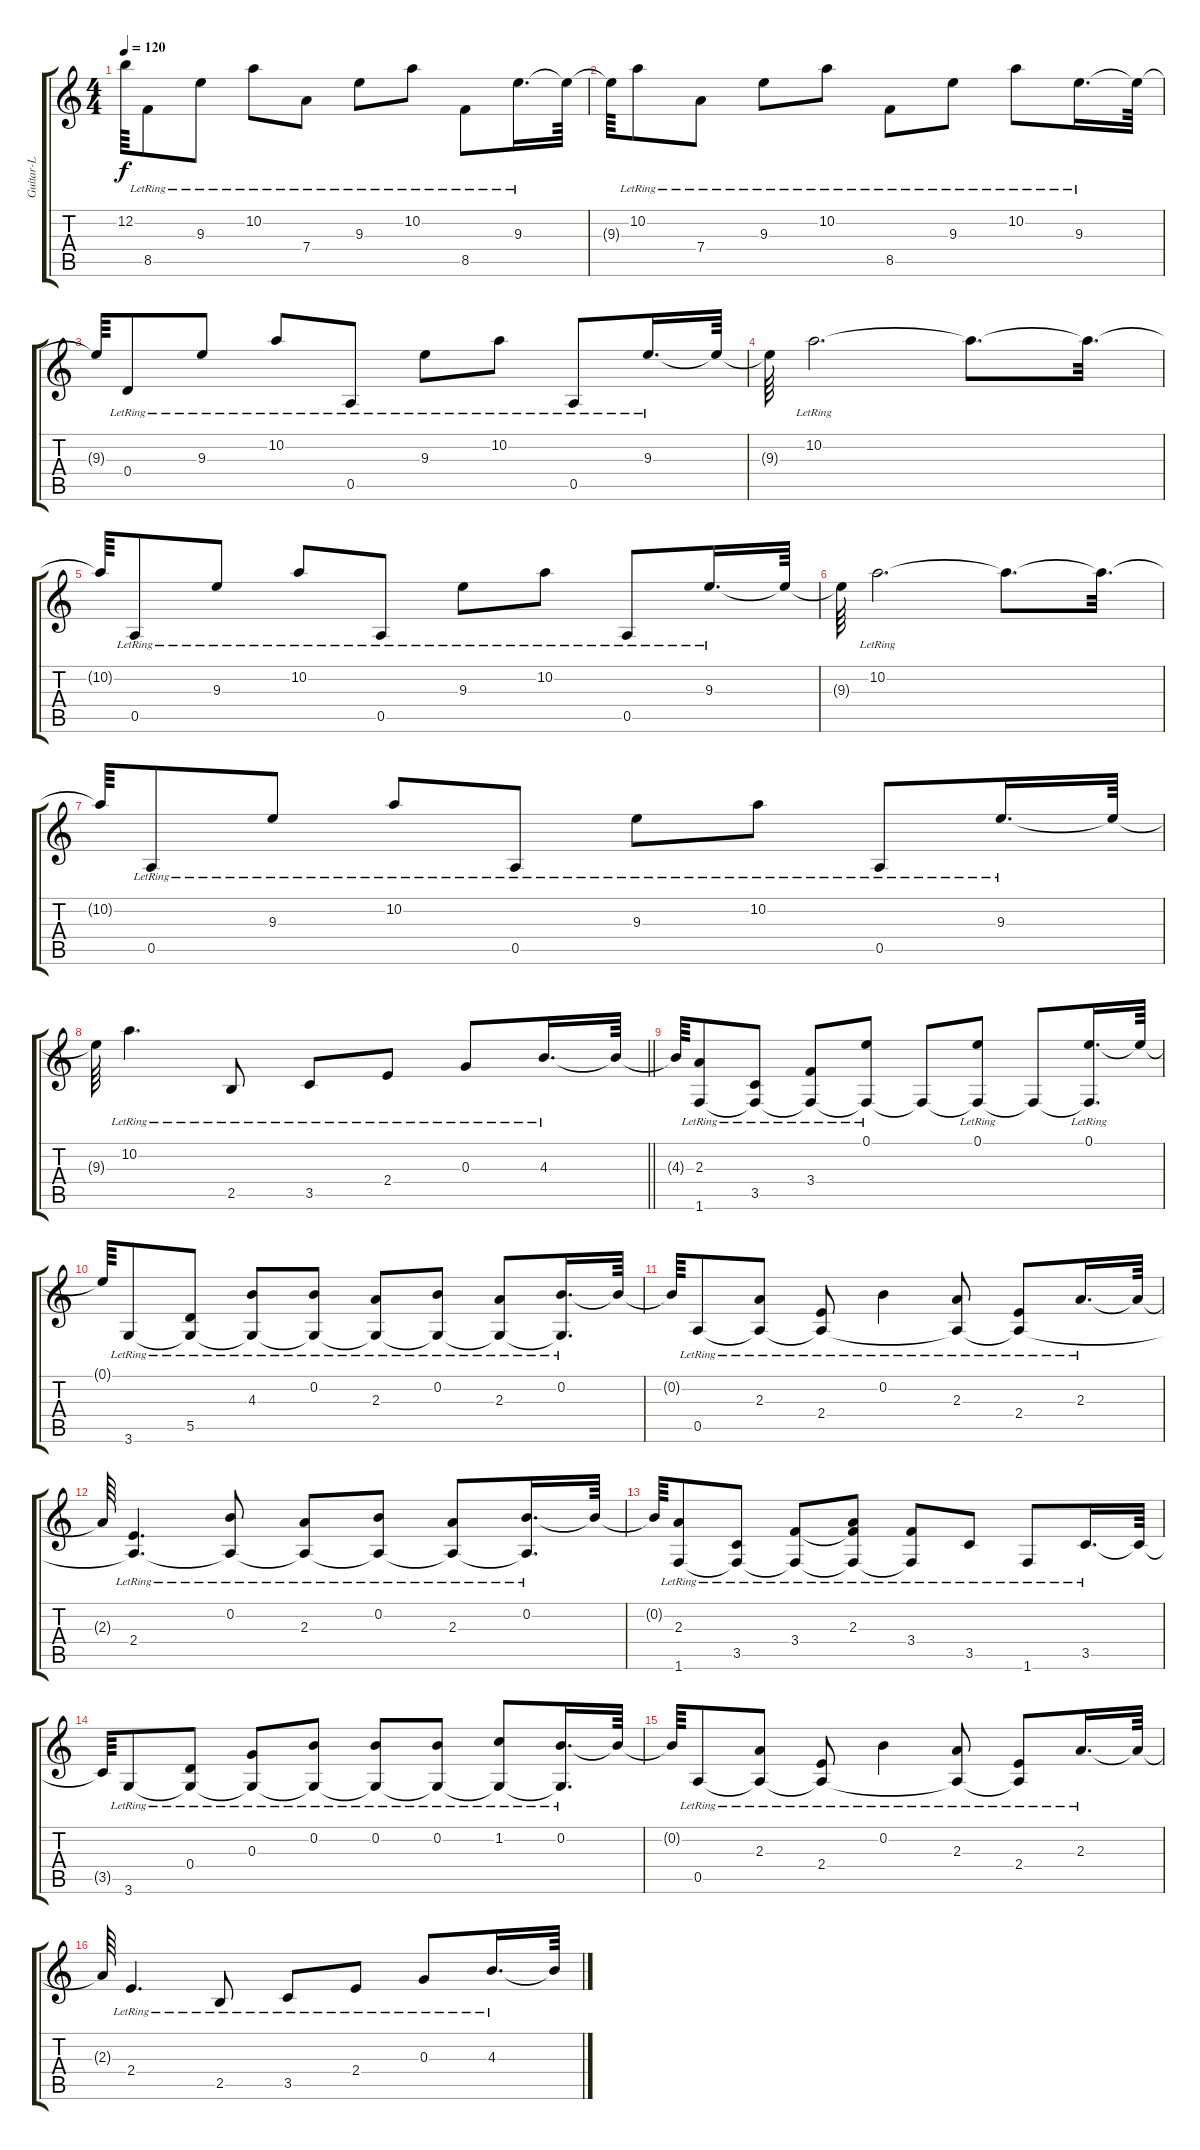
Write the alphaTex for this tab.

\track ("Guitar-L" "Guitar-L") {instrument acousticguitarnylon}
\staff {score tabs}
\tuning (E4 B3 G3 D3 A2 E2) {hide}
\ts (4 4)
\section ("" "")
\tempo 120
\clef g2
\ks c
12.2{t}.64{dy f} 8.5{lr}.8 9.3{lr}.8 10.2{lr}.8 7.4{lr}.8 9.3{lr}.8 10.2{lr}.8 8.5{lr}.8 9.3{lr}.16{d} 9.3{t}.64 |
9.3{t}.64 10.2{lr}.8 7.4{lr}.8 9.3{lr}.8 10.2{lr}.8 8.5{lr}.8 9.3{lr}.8 10.2{lr}.8 9.3{lr}.16{d} 9.3{t}.64 |
9.3{t}.64 0.4{lr}.8 9.3{lr}.8 10.2{lr}.8 0.5{lr}.8 9.3{lr}.8 10.2{lr}.8 0.5{lr}.8 9.3{lr}.16{d} 9.3{t}.64 |
9.3{t}.64 10.2{lr}.2{d} 10.2{t}.8{d} 10.2{t}.32{d} |
10.2{t}.64 0.5{lr}.8 9.3{lr}.8 10.2{lr}.8 0.5{lr}.8 9.3{lr}.8 10.2{lr}.8 0.5{lr}.8 9.3{lr}.16{d} 9.3{t}.64 |
9.3{t}.64 10.2{lr}.2{d} 10.2{t}.8{d} 10.2{t}.32{d} |
10.2{t}.64 0.5{lr}.8 9.3{lr}.8 10.2{lr}.8 0.5{lr}.8 9.3{lr}.8 10.2{lr}.8 0.5{lr}.8 9.3{lr}.16{d} 9.3{t}.64 |
\barLineRight lightlight
9.3{t}.64 10.2{lr}.4{d} 2.5{lr}.8 3.5{lr}.8 2.4{lr}.8 0.3{lr}.8 4.3{lr}.16{d} 4.3{t}.64 |
\section ("" "")
4.3{t}.64 (2.3{lr} 1.6{lr}).8 (3.5{lr} 1.6{t}).8 (3.4{lr} 1.6{t}).8 (0.1{lr} 1.6{t}).8 1.6{t}.8 (0.1{lr} 1.6{t}).8 1.6{t}.8 (0.1{lr} 1.6{t}).16{d} 0.1{t}.64 |
0.1{t}.64 3.6{lr}.8 (5.5{lr} 3.6{t}).8 (4.3{lr} 3.6{t}).8 (0.2{lr} 3.6{t}).8 (2.3{lr} 3.6{t}).8 (0.2{lr} 3.6{t}).8 (2.3{lr} 3.6{t}).8 (0.2{lr} 3.6{t}).16{d} 0.2{t}.64 |
0.2{t}.64 0.5{lr}.8 (2.3{lr} 0.5{t}).8 (2.4{lr} 0.5{t}).8 0.2{lr}.4 (2.3{lr} 0.5{t}).8 (2.4{lr} 0.5{t}).8 2.3{lr}.16{d} 2.3{t}.64 |
2.3{t}.64 (2.4{lr} 0.5{t}).4{d} (0.2{lr} 0.5{t}).8 (2.3{lr} 0.5{t}).8 (0.2{lr} 0.5{t}).8 (2.3{lr} 0.5{t}).8 (0.2{lr} 0.5{t}).16{d} 0.2{t}.64 |
0.2{t}.64 (2.3{lr} 1.6{lr}).8 (3.5{lr} 1.6{t}).8 (3.4{lr} 1.6{t}).8 (2.3{lr} 3.4{t} 1.6{t}).8 (3.4{lr} 1.6{t}).8 3.5{lr}.8 1.6{lr}.8 3.5{lr}.16{d} 3.5{t}.64 |
3.5{t}.64 3.6{lr}.8 (0.4{lr} 3.6{t}).8 (0.3{lr} 3.6{t}).8 (0.2{lr} 3.6{t}).8 (0.2{lr} 3.6{t}).8 (0.2{lr} 3.6{t}).8 (1.2{lr} 3.6{t}).8 (0.2{lr} 3.6{t}).16{d} 0.2{t}.64 |
0.2{t}.64 0.5{lr}.8 (2.3{lr} 0.5{t}).8 (2.4{lr} 0.5{t}).8 0.2{lr}.4 (2.3{lr} 0.5{t}).8 (2.4{lr} 0.5{t}).8 2.3{lr}.16{d} 2.3{t}.64 |
2.3{t}.64 2.4{lr}.4{d} 2.5{lr}.8 3.5{lr}.8 2.4{lr}.8 0.3{lr}.8 4.3{lr}.16{d} 4.3{t}.64
